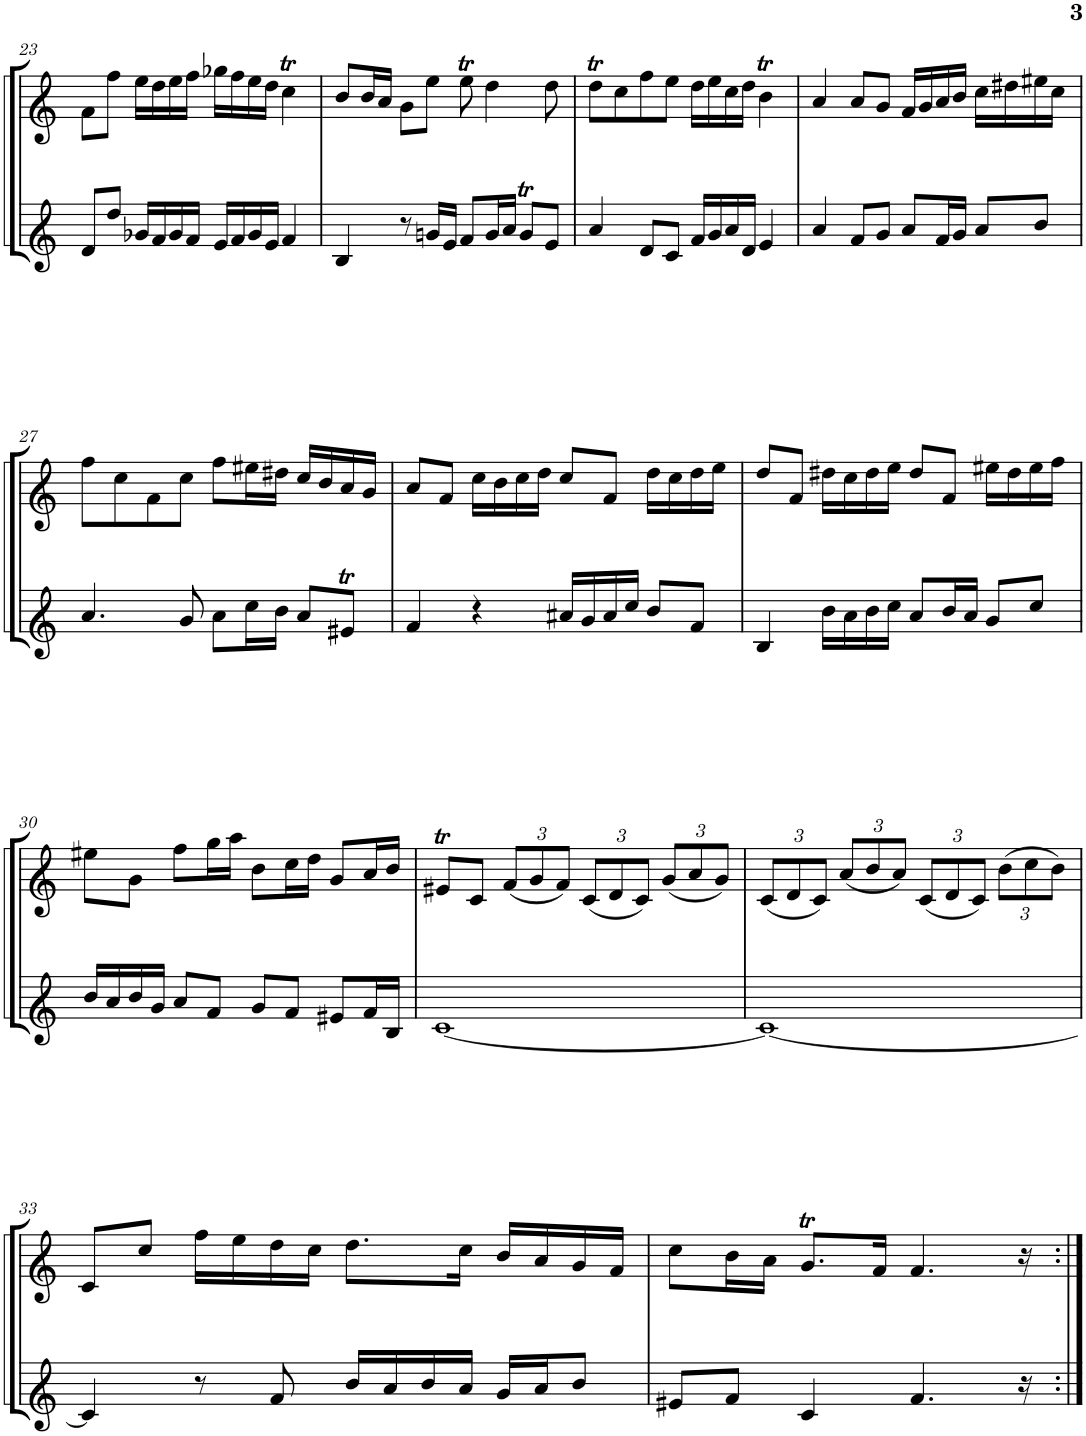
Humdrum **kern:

**kern	**kern
*part2	*part1
*staff2	*staff1
*I"Flute 2	*I"Flute 1
*I'Fl	*I'Fl
!!LO:PB:g=z
*clefG1	*clefG1
*k[]	*k[]
*M4/4	*M4/4
*met(c)	*met(c)
=23	=23
8f/L	8a\L
8ff/J	8aa\J
16b-X/LL	16gg\LL
16a/	16ff\
16b-/	16gg\
16a/JJ	16aa\JJ
16g/LL	16bb-X\LL
16a/	16aa\
16b-/	16gg\
16g/JJ	16ff\JJ
4a/	4eet\
=24	=24
4d/	8dd/L
.	16dd/L
.	16cc/JJ
8r	8b\L
16bn/LL	8gg\J
16g/JJ	.
8a/L	8ggT\
16b/L	4ff\
16cc/JJ	.
8bt/L	.
8g/J	8ff\
=25	=25
4cc/	8ffT\L
.	8ee\
8f/L	8aa\
8e/J	8gg\J
16a/LL	16ff\LL
16b/	16gg\
16cc/	16ee\
16f/JJ	16ff\JJ
4g/	4ddT\
=26	=26
4cc/	4cc/
8a/L	8cc/L
8b/J	8b/J
8cc/L	16a/LL
.	16b/
16a/L	16cc/
16b/JJ	16dd/JJ
8cc/L	16ee\LL
.	16ff#X\
8dd/J	16gg#X\
.	16ee\JJ
!!LO:LB:g=z
=27	=27
4.cc/	8aa\L
.	8ee\
.	8a\
8b/	8ee\J
8cc\L	8aa\L
16ee\L	16gg#X\L
16dd\JJ	16ff#X\JJ
8cc/L	16ee/LL
.	16dd/
8g#Xt/J	16cc/
.	16b/JJ
=28	=28
4a/	8cc/L
.	8a/J
4r	16ee\LL
.	16dd\
.	16ee\
.	16ff\JJ
16cc#X/LL	8ee/L
16b/	.
16cc#/	8a/J
16ee/JJ	.
8dd/L	16ff\LL
.	16ee\
8a/J	16ff\
.	16gg\JJ
=29	=29
4d/	8ff/L
.	8a/J
16dd\LL	16ff#X\LL
16cc\	16ee\
16dd\	16ff#\
16ee\JJ	16gg\JJ
8cc/L	8ff#/L
16dd/L	8a/J
16cc/JJ	.
8b/L	16gg#X\LL
.	16ff#\
8ee/J	16gg#\
.	16aa\JJ
!!LO:LB:g=z
=30	=30
16dd/LL	8gg#X\L
16cc/	.
16dd/	8b\J
16b/JJ	.
8cc/L	8aa\L
8a/J	16bb\L
.	16ccc\JJ
8b/L	8dd\L
8a/J	16ee\L
.	16ff\JJ
8g#X/L	8b/L
16a/L	16cc/L
16d/JJ	16dd/JJ
=31	=31
[1e	8g#Xt/L
.	8e/J
*	*Xbrackettup
.	(12a/L
.	12b/
.	12a/J)
.	(12e/L
.	12f/
.	12e/J)
.	(12b/L
.	12cc/
.	12b/J)
=32	=32
1e_	(12e/L
.	12f/
.	12e/J)
.	(12cc/L
.	12dd/
.	12cc/J)
.	(12e/L
.	12f/
.	12e/J)
.	(12dd\L
.	12ee\
.	12dd\J)
!!LO:LB:g=z
=33	=33
4e/]	8e/L
.	8ee/J
8r	16aa\LL
.	16gg\
8a/	16ff\
.	16ee\JJ
16dd/LL	8.ff\L
16cc/	.
16dd/	.
16cc/JJ	16ee\Jk
16b/LL	16dd/LL
16cc/J	16cc/
8dd/J	16b/
.	16a/JJ
=34	=34
8g#X/L	8ee\L
8a/J	16dd\L
.	16cc\JJ
4e/	8.bt/L
.	16a/Jk
4.a/	4.a/
16r	16r
=:|!	=:|!
*-	*-
